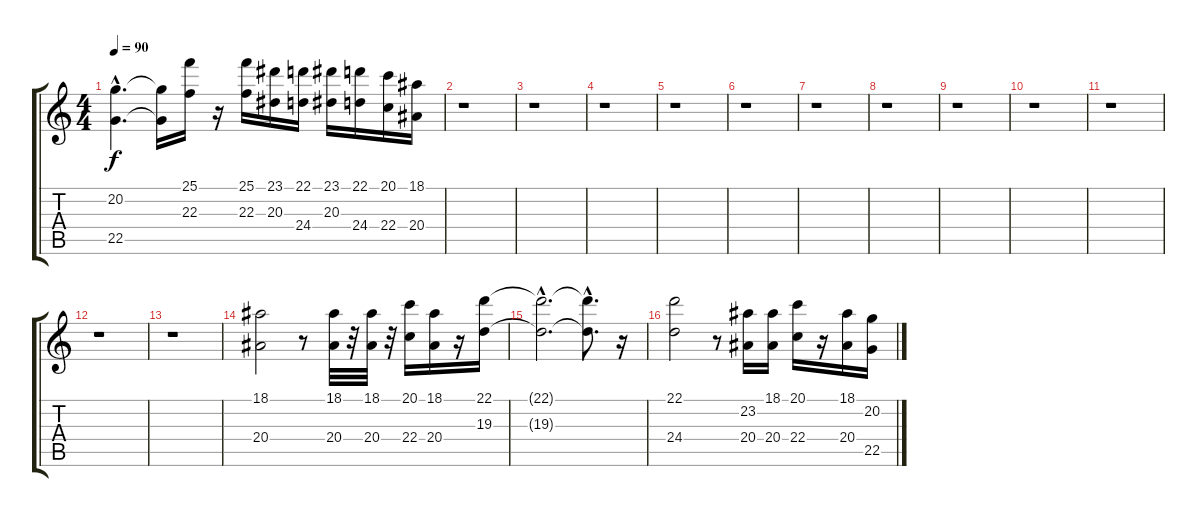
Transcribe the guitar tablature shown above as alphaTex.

\track "" {instrument fx1rain}
\staff {score tabs}
\tuning (E4 B3 G3 D3 A2 E2) {hide}
\ts (4 4)
\tempo 90
\clef g2
\ks c
(20.2{hac t} 22.5{hac t}).4{d dy f} (20.2{t} 22.5{t}).16 (25.1 22.3).16 r.16 (25.1 22.3).16 (23.1 20.3).16 (22.1 24.4).16 (23.1 20.3).16 (22.1 24.4).16 (20.1 22.4).16 (18.1 20.4).16 |
r.1 |
r.1 |
r.1 |
r.1 |
r.1 |
r.1 |
r.1 |
r.1 |
r.1 |
r.1 |
r.1 |
r.1 |
(18.1 20.4).2 r.8 (18.1 20.4).32 r.32 (18.1 20.4).32 r.32 (20.1 22.4).16 (18.1 20.4).16 r.16 (22.1 19.3).16 |
(22.1{hac t} 19.3{hac t}).2{d} (22.1{hac t} 19.3{hac t}).8{d} r.16 |
(22.1 24.4).2 r.8 (23.2 20.4).16 (18.1 20.4).16 (20.1 22.4).16 r.16 (18.1 20.4).16 (20.2 22.5).16
